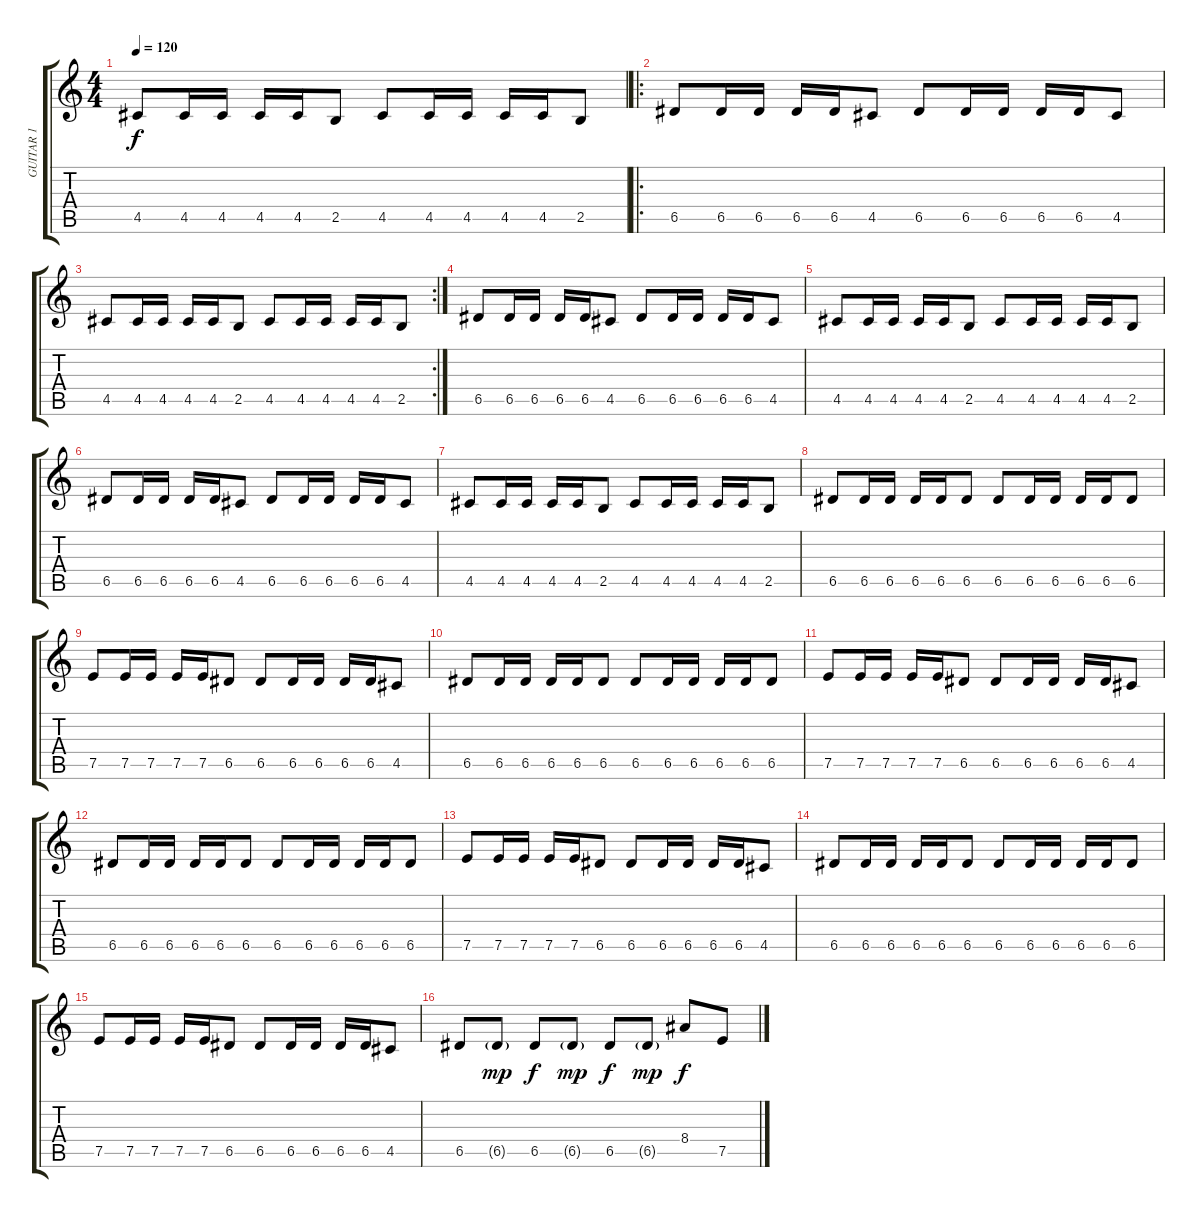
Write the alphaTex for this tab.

\track ("GUITAR 1" "GUITAR 1") {instrument distortionguitar}
\staff {score tabs}
\tuning (E4 B3 G3 D3 A2 E2) {hide}
\ts (4 4)
\tempo 120
\clef g2
\ks c
4.5.8{dy f} 4.5.16 4.5.16 4.5.16 4.5.16 2.5.8 4.5.8 4.5.16 4.5.16 4.5.16 4.5.16 2.5.8 |
\ro
6.5.8 6.5.16 6.5.16 6.5.16 6.5.16 4.5.8 6.5.8 6.5.16 6.5.16 6.5.16 6.5.16 4.5.8 |
\rc 2
4.5.8 4.5.16 4.5.16 4.5.16 4.5.16 2.5.8 4.5.8 4.5.16 4.5.16 4.5.16 4.5.16 2.5.8 |
6.5.8 6.5.16 6.5.16 6.5.16 6.5.16 4.5.8 6.5.8 6.5.16 6.5.16 6.5.16 6.5.16 4.5.8 |
4.5.8 4.5.16 4.5.16 4.5.16 4.5.16 2.5.8 4.5.8 4.5.16 4.5.16 4.5.16 4.5.16 2.5.8 |
6.5.8 6.5.16 6.5.16 6.5.16 6.5.16 4.5.8 6.5.8 6.5.16 6.5.16 6.5.16 6.5.16 4.5.8 |
4.5.8 4.5.16 4.5.16 4.5.16 4.5.16 2.5.8 4.5.8 4.5.16 4.5.16 4.5.16 4.5.16 2.5.8 |
6.5.8 6.5.16 6.5.16 6.5.16 6.5.16 6.5.8 6.5.8 6.5.16 6.5.16 6.5.16 6.5.16 6.5.8 |
7.5.8 7.5.16 7.5.16 7.5.16 7.5.16 6.5.8 6.5.8 6.5.16 6.5.16 6.5.16 6.5.16 4.5.8 |
6.5.8 6.5.16 6.5.16 6.5.16 6.5.16 6.5.8 6.5.8 6.5.16 6.5.16 6.5.16 6.5.16 6.5.8 |
7.5.8 7.5.16 7.5.16 7.5.16 7.5.16 6.5.8 6.5.8 6.5.16 6.5.16 6.5.16 6.5.16 4.5.8 |
6.5.8 6.5.16 6.5.16 6.5.16 6.5.16 6.5.8 6.5.8 6.5.16 6.5.16 6.5.16 6.5.16 6.5.8 |
7.5.8 7.5.16 7.5.16 7.5.16 7.5.16 6.5.8 6.5.8 6.5.16 6.5.16 6.5.16 6.5.16 4.5.8 |
6.5.8 6.5.16 6.5.16 6.5.16 6.5.16 6.5.8 6.5.8 6.5.16 6.5.16 6.5.16 6.5.16 6.5.8 |
7.5.8 7.5.16 7.5.16 7.5.16 7.5.16 6.5.8 6.5.8 6.5.16 6.5.16 6.5.16 6.5.16 4.5.8 |
6.5.8 6.5{g}.8{dy mp} 6.5.8{dy f} 6.5{g}.8{dy mp} 6.5.8{dy f} 6.5{g}.8{dy mp} 8.4.8{dy f} 7.5.8
